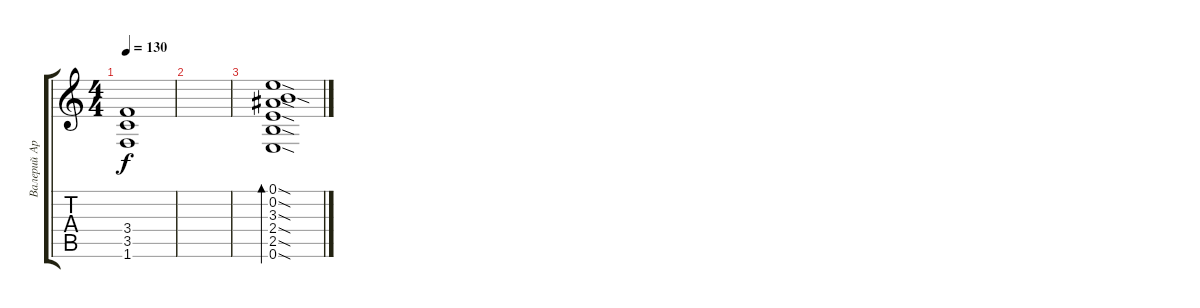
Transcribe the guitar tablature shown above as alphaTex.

\track ("Валерий Аркадин" "Валерий Ар") {instrument electricguitarjazz}
\staff {score tabs}
\tuning (E4 B3 G3 D3 A2 E2) {hide}
\ts (4 4)
\tempo 130
\clef g2
\ks c
(3.4 3.5 1.6).1{dy f} |
|
(0.1{sod} 0.2{sod} 3.3{sod} 2.4{sod} 2.5{sod} 0.6{sod}).1{bd 120}
